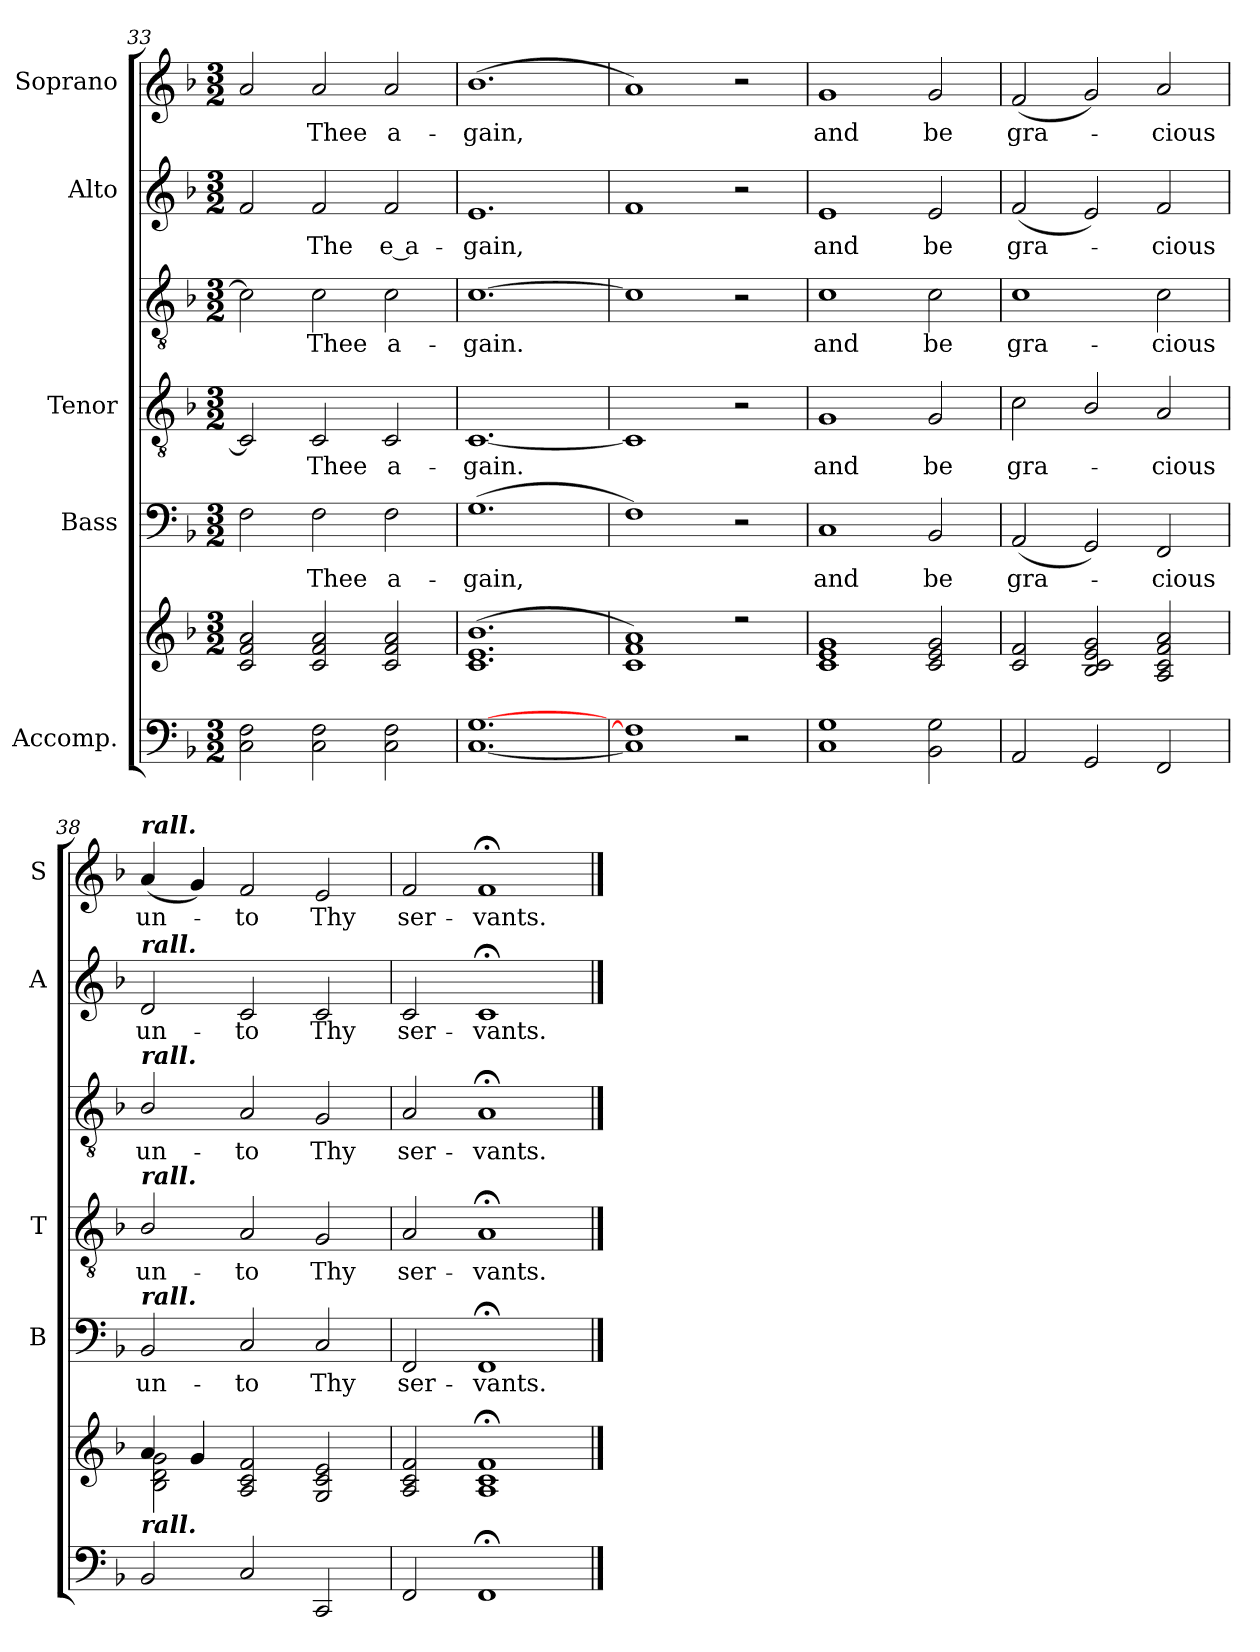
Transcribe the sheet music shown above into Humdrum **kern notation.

**kern	**kern	**kern	**text	**kern	**text	**kern	**text	**kern	**text	**kern	**text
*part5	*part5	*part4	*part4	*part3	*part3	*part3	*part3	*part2	*part2	*part1	*part1
*staff7	*staff6	*staff5	*staff5	*staff4	*staff4	*staff3	*staff3	*staff2	*staff2	*staff1	*staff1
*I"Accomp.	*	*I"Bass	*	*I"Tenor	*	*	*	*I"Alto	*	*I"Soprano	*
*	*	*I'B	*	*I'T	*	*	*	*I'A	*	*I'S	*
*clefF4	*clefG2	*clefF4	*	*clefGv2	*	*clefGv2	*	*clefG2	*	*clefG2	*
*k[b-]	*k[b-]	*k[b-]	*	*k[b-]	*	*k[b-]	*	*k[b-]	*	*k[b-]	*
*F:	*F:	*F:	*	*F:	*	*F:	*	*F:	*	*F:	*
*M3/2	*M3/2	*M3/2	*	*M3/2	*	*M3/2	*	*M3/2	*	*M3/2	*
=33	=33	=33	=33	=33	=33	=33	=33	=33	=33	=33	=33
*	*^	*	*	*	*	*	*	*	*	*	*
!	!	!LO:N:vis=1	!	!	!	!	!	!	!	!	!	!
2C\ 2F\	2c/ 2f/ 2a/	1.ryy	2F\	.	2C]	.	2c]	.	2f	.	2a	.
!	!	!	!	!LO:LY:b	!	!LO:LY:b	!	!LO:LY:b	!	!LO:LY:b	!	!LO:LY:b
2C\ 2F\	2c/ 2f/ 2a/	.	2F\	Thee	2C	-Thee	2c	Thee	2f	The	2a	Thee
!	!	!	!	!LO:LY:b	!	!LO:LY:b	!	!LO:LY:b	!	!LO:LY:b	!	!LO:LY:b
2C\ 2F\	2c/ 2f/ 2a/	.	2F\	a-	2C	a-	2c	a-	2f	e a-	2a	a-
=34	=34	=34	=34	=34	=34	=34	=34	=34	=34	=34	=34	=34
!	!	!LO:N:vis=1	!	!LO:LY:b	!	!LO:LY:b	!	!LO:LY:b	!	!LO:LY:b	!	!LO:LY:b
[1.C [1.G	(>1.c/ 1.e/ 1.b-/	1.ryy	(>1.G	-gain,	[1.C	gain.	[1.c	-gain.	1.e	-gain,	(<1.b-	-gain,
=35	=35	=35	=35	=35	=35	=35	=35	=35	=35	=35	=35	=35
!	!	!LO:N:vis=1	!	!	!	!	!	!	!	!	!	!
1C] 1F]	1c/ 1f/ 1a/)	1.ryy	1F)	.	1C]	.	1c]	.	1f	.	1a)	.
2r	2r	.	2r	.	2r	.	2r	.	2r	.	2r	.
=36	=36	=36	=36	=36	=36	=36	=36	=36	=36	=36	=36	=36
!	!	!LO:N:vis=1	!	!LO:LY:b	!	!LO:LY:b	!	!LO:LY:b	!	!LO:LY:b	!	!LO:LY:b
1C 1G	1c/ 1e/ 1g/	1.ryy	1C	and	1G	and	1c	and	1e	and	1g	and
!	!	!	!	!LO:LY:b	!	!LO:LY:b	!	!LO:LY:b	!	!LO:LY:b	!	!LO:LY:b
2BB- 2G	2c/ 2e/ 2g/	.	2BB-	be	2G	be	2c	be	2e	be	2g	be
=37	=37	=37	=37	=37	=37	=37	=37	=37	=37	=37	=37	=37
!	!	!	!	!LO:LY:b	!	!LO:LY:b	!	!LO:LY:b	!	!LO:LY:b	!	!LO:LY:b
2AA	2c/ 2f/	2ryy	(<2AA	gra-	2c	gra-	1c	gra-	(<2f	gra-	(<2f	gra-
2GG	2B-/ 2c/ 2e/ 2g/	2ryy	2GG)	.	2B-/	.	.	.	2e)	.	2g)	.
!	!	!	!	!LO:LY:b	!	!LO:LY:b	!	!LO:LY:b	!	!LO:LY:b	!	!LO:LY:b
2FF	2A/ 2c/ 2f/ 2a/	2ryy	2FF	cious	2A	cious	2c	-cious	2f	cious	2a	cious
=38	=38	=38	=38	=38	=38	=38	=38	=38	=38	=38	=38	=38
!	!	!	!	!	!	!	!	!	!	!	!LO:TX:a:Bi:t=rall.	!
!	!	!	!	!	!	!	!	!	!LO:TX:a:Bi:t=rall.	!	!	!
!	!	!	!	!	!	!	!LO:TX:a:Bi:t=rall.	!	!	!	!	!
!	!	!	!	!	!LO:TX:a:Bi:t=rall.	!	!	!	!	!	!	!
!	!	!	!LO:TX:a:Bi:t=rall.	!	!	!	!	!	!	!	!	!
!LO:TX:a:Bi:t=rall.	!	!	!	!	!	!	!	!	!	!	!	!
!	!	!	!	!LO:LY:b	!	!LO:LY:b	!	!LO:LY:b	!	!LO:LY:b	!	!LO:LY:b
2BB-	4a/	2B-\ 2d\ 2g\	2BB-	un-	2B-/	un-	2B-/	un-	2d	un-	(<4a	un-
.	4g/	.	.	.	.	.	.	.	.	.	4g)	.
!	!	!	!	!LO:LY:b	!	!LO:LY:b	!	!LO:LY:b	!	!LO:LY:b	!	!LO:LY:b
2C	2A/ 2c/ 2f/	2ryy	2C	-to	2A	-to	2A	-to	2c	-to	2f	to
!	!	!	!	!LO:LY:b	!	!LO:LY:b	!	!LO:LY:b	!	!LO:LY:b	!	!LO:LY:b
2CC	2G/ 2c/ 2e/	2ryy	2C	Thy	2G	Thy	2G	Thy	2c	Thy	2e	Thy
=39	=39	=39	=39	=39	=39	=39	=39	=39	=39	=39	=39	=39
!	!	!LO:N:vis=1	!	!LO:LY:b	!	!LO:LY:b	!	!LO:LY:b	!	!LO:LY:b	!	!LO:LY:b
2FF	2A/ 2c/ 2f/	1.ryy	2FF	ser-	2A	ser-	2A	ser-	2c	ser-	2f	ser-
!	!	!	!	!LO:LY:b	!	!LO:LY:b	!	!LO:LY:b	!	!LO:LY:b	!	!LO:LY:b
1FF;<	1A/;< 1c/;< 1f/;<	.	1FF;<	-vants.	1A;<	-vants.	1A;<	-vants.	1c;<	-vants.	1f;<	-vants.
*	*v	*v	*	*	*	*	*	*	*	*	*	*
==	==	==	==	==	==	==	==	==	==	==	==
*-	*-	*-	*-	*-	*-	*-	*-	*-	*-	*-	*-
